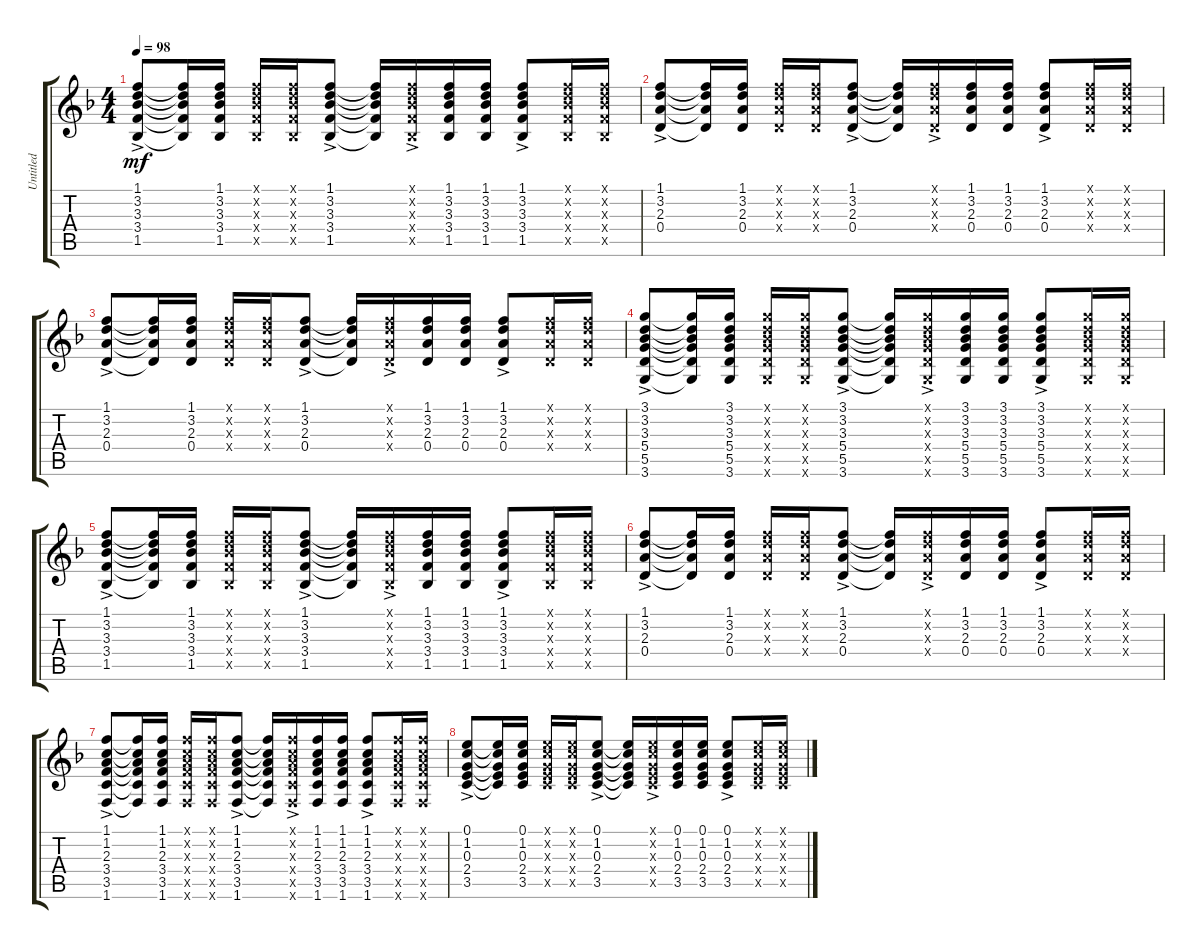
\track ("Untitled" "Untitled") {instrument acousticguitarsteel}
\staff {score tabs}
\tuning (E4 B3 G3 D3 A2 E2) {hide}
\ts (4 4)
\tempo 98
\clef g2
\ks f
(1.1{ac} 3.2{ac} 3.3{ac} 3.4{ac} 1.5{ac}).8{dy mf} (1.1{t} 3.2{t} 3.3{t} 3.4{t} 1.5{t}).16 (1.1 3.2 3.3 3.4 1.5).16 (1.1{x} 3.2{x} 3.3{x} 3.4{x} 1.5{x}).16 (1.1{x} 3.2{x} 3.3{x} 3.4{x} 1.5{x}).16 (1.1{ac} 3.2{ac} 3.3{ac} 3.4{ac} 1.5{ac}).8 (1.1{t} 3.2{t} 3.3{t} 3.4{t} 1.5{t}).16 (1.1{ac x} 3.2{ac x} 3.3{ac x} 3.4{ac x} 1.5{ac x}).16 (1.1 3.2 3.3 3.4 1.5).16 (1.1 3.2 3.3 3.4 1.5).16 (1.1{ac} 3.2{ac} 3.3{ac} 3.4{ac} 1.5{ac}).8 (1.1{x} 3.2{x} 3.3{x} 3.4{x} 1.5{x}).16 (1.1{x} 3.2{x} 3.3{x} 3.4{x} 1.5{x}).16 |
(1.1{ac} 3.2{ac} 2.3{ac} 0.4{ac}).8 (1.1{t} 3.2{t} 2.3{t} 0.4{t}).16 (1.1 3.2 2.3 0.4).16 (1.1{x} 3.2{x} 2.3{x} 0.4{x}).16 (1.1{x} 3.2{x} 2.3{x} 0.4{x}).16 (1.1{ac} 3.2{ac} 2.3{ac} 0.4{ac}).8 (1.1{t} 3.2{t} 2.3{t} 0.4{t}).16 (1.1{ac x} 3.2{ac x} 2.3{ac x} 0.4{ac x}).16 (1.1 3.2 2.3 0.4).16 (1.1 3.2 2.3 0.4).16 (1.1{ac} 3.2{ac} 2.3{ac} 0.4{ac}).8 (1.1{x} 3.2{x} 2.3{x} 0.4{x}).16 (1.1{x} 3.2{x} 2.3{x} 0.4{x}).16 |
(1.1{ac} 3.2{ac} 2.3{ac} 0.4{ac}).8 (1.1{t} 3.2{t} 2.3{t} 0.4{t}).16 (1.1 3.2 2.3 0.4).16 (1.1{x} 3.2{x} 2.3{x} 0.4{x}).16 (1.1{x} 3.2{x} 2.3{x} 0.4{x}).16 (1.1{ac} 3.2{ac} 2.3{ac} 0.4{ac}).8 (1.1{t} 3.2{t} 2.3{t} 0.4{t}).16 (1.1{ac x} 3.2{ac x} 2.3{ac x} 0.4{ac x}).16 (1.1 3.2 2.3 0.4).16 (1.1 3.2 2.3 0.4).16 (1.1{ac} 3.2{ac} 2.3{ac} 0.4{ac}).8 (1.1{x} 3.2{x} 2.3{x} 0.4{x}).16 (1.1{x} 3.2{x} 2.3{x} 0.4{x}).16 |
(3.1{ac} 3.2{ac} 3.3{ac} 5.4{ac} 5.5{ac} 3.6{ac}).8 (3.1{t} 3.2{t} 3.3{t} 5.4{t} 5.5{t} 3.6{t}).16 (3.1 3.2 3.3 5.4 5.5 3.6).16 (3.1{x} 3.2{x} 3.3{x} 5.4{x} 5.5{x} 3.6{x}).16 (3.1{x} 3.2{x} 3.3{x} 5.4{x} 5.5{x} 3.6{x}).16 (3.1{ac} 3.2{ac} 3.3{ac} 5.4{ac} 5.5{ac} 3.6{ac}).8 (3.1{t} 3.2{t} 3.3{t} 5.4{t} 5.5{t} 3.6{t}).16 (3.1{ac x} 3.2{ac x} 3.3{ac x} 5.4{ac x} 5.5{ac x} 3.6{ac x}).16 (3.1 3.2 3.3 5.4 5.5 3.6).16 (3.1 3.2 3.3 5.4 5.5 3.6).16 (3.1{ac} 3.2{ac} 3.3{ac} 5.4{ac} 5.5{ac} 3.6{ac}).8 (3.1{x} 3.2{x} 3.3{x} 5.4{x} 5.5{x} 3.6{x}).16 (3.1{x} 3.2{x} 3.3{x} 5.4{x} 5.5{x} 3.6{x}).16 |
(1.1{ac} 3.2{ac} 3.3{ac} 3.4{ac} 1.5{ac}).8 (1.1{t} 3.2{t} 3.3{t} 3.4{t} 1.5{t}).16 (1.1 3.2 3.3 3.4 1.5).16 (1.1{x} 3.2{x} 3.3{x} 3.4{x} 1.5{x}).16 (1.1{x} 3.2{x} 3.3{x} 3.4{x} 1.5{x}).16 (1.1{ac} 3.2{ac} 3.3{ac} 3.4{ac} 1.5{ac}).8 (1.1{t} 3.2{t} 3.3{t} 3.4{t} 1.5{t}).16 (1.1{ac x} 3.2{ac x} 3.3{ac x} 3.4{ac x} 1.5{ac x}).16 (1.1 3.2 3.3 3.4 1.5).16 (1.1 3.2 3.3 3.4 1.5).16 (1.1{ac} 3.2{ac} 3.3{ac} 3.4{ac} 1.5{ac}).8 (1.1{x} 3.2{x} 3.3{x} 3.4{x} 1.5{x}).16 (1.1{x} 3.2{x} 3.3{x} 3.4{x} 1.5{x}).16 |
(1.1{ac} 3.2{ac} 2.3{ac} 0.4{ac}).8 (1.1{t} 3.2{t} 2.3{t} 0.4{t}).16 (1.1 3.2 2.3 0.4).16 (1.1{x} 3.2{x} 2.3{x} 0.4{x}).16 (1.1{x} 3.2{x} 2.3{x} 0.4{x}).16 (1.1{ac} 3.2{ac} 2.3{ac} 0.4{ac}).8 (1.1{t} 3.2{t} 2.3{t} 0.4{t}).16 (1.1{ac x} 3.2{ac x} 2.3{ac x} 0.4{ac x}).16 (1.1 3.2 2.3 0.4).16 (1.1 3.2 2.3 0.4).16 (1.1{ac} 3.2{ac} 2.3{ac} 0.4{ac}).8 (1.1{x} 3.2{x} 2.3{x} 0.4{x}).16 (1.1{x} 3.2{x} 2.3{x} 0.4{x}).16 |
(1.1{ac} 1.2{ac} 2.3{ac} 3.4{ac} 3.5{ac} 1.6{ac}).8 (1.1{t} 1.2{t} 2.3{t} 3.4{t} 3.5{t} 1.6{t}).16 (1.1 1.2 2.3 3.4 3.5 1.6).16 (1.1{x} 1.2{x} 2.3{x} 3.4{x} 3.5{x} 1.6{x}).16 (1.1{x} 1.2{x} 2.3{x} 3.4{x} 3.5{x} 1.6{x}).16 (1.1{ac} 1.2{ac} 2.3{ac} 3.4{ac} 3.5{ac} 1.6{ac}).8 (1.1{t} 1.2{t} 2.3{t} 3.4{t} 3.5{t} 1.6{t}).16 (1.1{ac x} 1.2{ac x} 2.3{ac x} 3.4{ac x} 3.5{ac x} 1.6{ac x}).16 (1.1 1.2 2.3 3.4 3.5 1.6).16 (1.1 1.2 2.3 3.4 3.5 1.6).16 (1.1{ac} 1.2{ac} 2.3{ac} 3.4{ac} 3.5{ac} 1.6{ac}).8 (1.1{x} 1.2{x} 2.3{x} 3.4{x} 3.5{x} 1.6{x}).16 (1.1{x} 1.2{x} 2.3{x} 3.4{x} 3.5{x} 1.6{x}).16 |
(0.1{ac} 1.2{ac} 0.3{ac} 2.4{ac} 3.5{ac}).8 (0.1{t} 1.2{t} 0.3{t} 2.4{t} 3.5{t}).16 (0.1 1.2 0.3 2.4 3.5).16 (0.1{x} 1.2{x} 0.3{x} 2.4{x} 3.5{x}).16 (0.1{x} 1.2{x} 0.3{x} 2.4{x} 3.5{x}).16 (0.1{ac} 1.2{ac} 0.3{ac} 2.4{ac} 3.5{ac}).8 (0.1{t} 1.2{t} 0.3{t} 2.4{t} 3.5{t}).16 (0.1{ac x} 1.2{ac x} 0.3{ac x} 2.4{ac x} 3.5{ac x}).16 (0.1 1.2 0.3 2.4 3.5).16 (0.1 1.2 0.3 2.4 3.5).16 (0.1{ac} 1.2{ac} 0.3{ac} 2.4{ac} 3.5{ac}).8 (0.1{x} 1.2{x} 0.3{x} 2.4{x} 3.5{x}).16 (0.1{x} 1.2{x} 0.3{x} 2.4{x} 3.5{x}).16
